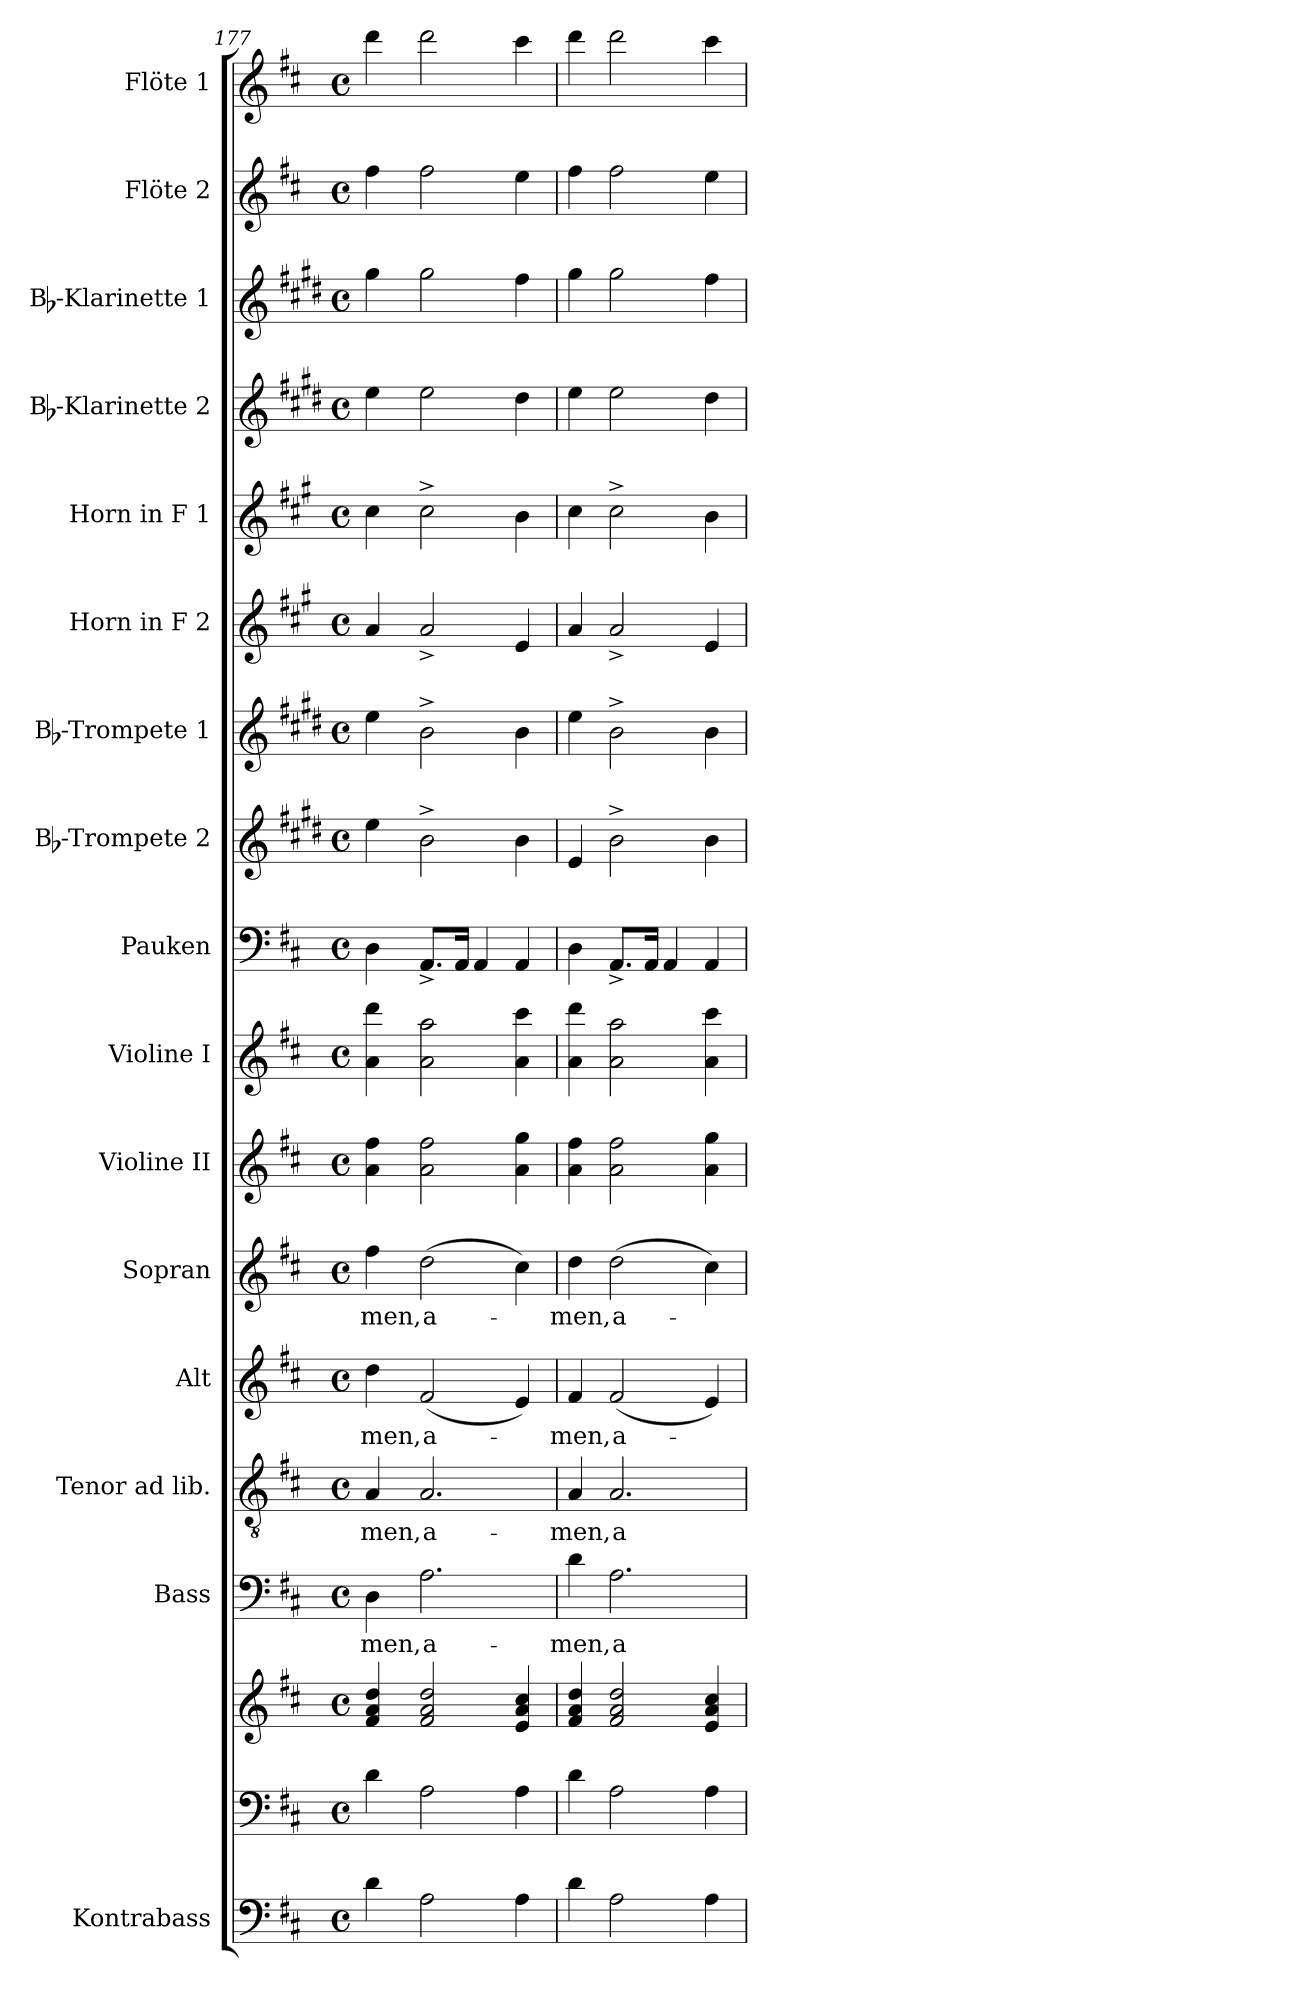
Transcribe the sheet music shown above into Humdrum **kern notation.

**kern	**kern	**kern	**kern	**text	**kern	**text	**kern	**text	**kern	**text	**kern	**kern	**kern	**kern	**kern	**kern	**kern	**kern	**kern	**kern	**kern
*part17	*part16	*part16	*part15	*part15	*part14	*part14	*part13	*part13	*part12	*part12	*part11	*part10	*part9	*part8	*part7	*part6	*part5	*part4	*part3	*part2	*part1
*staff18	*staff17	*staff16	*staff15	*staff15	*staff14	*staff14	*staff13	*staff13	*staff12	*staff12	*staff11	*staff10	*staff9	*staff8	*staff7	*staff6	*staff5	*staff4	*staff3	*staff2	*staff1
*I"Kontrabass	*	*	*I"Bass	*	*I"Tenor ad lib.	*	*I"Alt	*	*I"Sopran	*	*I"Violine II	*I"Violine I	*I"Pauken	*I"Bb-Trompete 2	*I"Bb-Trompete 1	*I"Horn in F 2	*I"Horn in F 1	*I"Bb-Klarinette 2	*I"Bb-Klarinette 1	*I"Flöte 2	*I"Flöte 1
*I'Kb.	*	*	*I'B.	*	*I'T.	*	*I'A.	*	*I'S.	*	*I'Vl. II	*I'Vl. I	*I'Pk.	*I'Bb Trp. 2	*I'Bb Trp. 1	*	*	*I'Bb Kl. 2	*I'Bb Kl. 1	*I'Fl. 2	*I'Fl. 1
*clefF4	*clefF4	*clefG2	*clefF4	*	*clefGv2	*	*clefG2	*	*clefG2	*	*clefG2	*clefG2	*clefF4	*clefG2	*clefG2	*clefG2	*clefG2	*clefG2	*clefG2	*clefG2	*clefG2
*ITrd7c12	*	*	*	*	*	*	*	*	*	*	*	*	*	*ITrd1c2	*ITrd1c2	*ITrd4c7	*ITrd4c7	*ITrd1c2	*ITrd1c2	*	*
*k[f#c#]	*k[f#c#]	*k[f#c#]	*k[f#c#]	*	*k[f#c#]	*	*k[f#c#]	*	*k[f#c#]	*	*k[f#c#]	*k[f#c#]	*k[f#c#]	*k[f#c#]	*k[f#c#]	*k[f#c#]	*k[f#c#]	*k[f#c#]	*k[f#c#]	*k[f#c#]	*k[f#c#]
*D:	*D:	*D:	*D:	*	*D:	*	*D:	*	*D:	*	*D:	*D:	*D:	*D:	*D:	*D:	*D:	*D:	*D:	*D:	*D:
*M4/4	*M4/4	*M4/4	*M4/4	*	*M4/4	*	*M4/4	*	*M4/4	*	*M4/4	*M4/4	*M4/4	*M4/4	*M4/4	*M4/4	*M4/4	*M4/4	*M4/4	*M4/4	*M4/4
*met(c)	*met(c)	*met(c)	*met(c)	*	*met(c)	*	*met(c)	*	*met(c)	*	*met(c)	*met(c)	*met(c)	*met(c)	*met(c)	*met(c)	*met(c)	*met(c)	*met(c)	*met(c)	*met(c)
=177	=177	=177	=177	=177	=177	=177	=177	=177	=177	=177	=177	=177	=177	=177	=177	=177	=177	=177	=177	=177	=177
!	!	!	!	!LO:LY:b	!	!LO:LY:b	!	!LO:LY:b	!	!LO:LY:b	!	!	!	!	!	!	!	!	!	!	!
4D\	4d\	4f#/ 4a/ 4dd/	4D\	-men,	4A/	-men,	4dd\	-men,	4ff#\	-men,	4a\ 4ff#\	4a\ 4ddd\	4D\	4dd\	4dd\	4d/	4f#\	4dd\	4ff#\	4ff#\	4ddd\
!	!	!	!	!LO:LY:b	!	!LO:LY:b	!	!LO:LY:b	!	!LO:LY:b	!	!	!	!	!	!	!	!	!	!	!
2AA\	2A\	2f#/ 2a/ 2dd/	2.A\	a-	2.A/	a-	(<2f#/	a-	(>2dd\	a-	2a\ 2ff#\	2a\ 2aa\	8.AA^</L	2a^>\	2a^>\	2d^</	2f#^>\	2dd\	2ff#\	2ff#\	2ddd\
.	.	.	.	.	.	.	.	.	.	.	.	.	16AA/Jk	.	.	.	.	.	.	.	.
.	.	.	.	.	.	.	.	.	.	.	.	.	4AA/	.	.	.	.	.	.	.	.
4AA\	4A\	4e/ 4a/ 4cc#/	.	.	.	.	4e/)	.	4cc#\)	.	4a\ 4gg\	4a\ 4ccc#\	4AA/	4a\	4a\	4A/	4e\	4cc#\	4ee\	4ee\	4ccc#\
=178	=178	=178	=178	=178	=178	=178	=178	=178	=178	=178	=178	=178	=178	=178	=178	=178	=178	=178	=178	=178	=178
!	!	!	!	!LO:LY:b	!	!LO:LY:b	!	!LO:LY:b	!	!LO:LY:b	!	!	!	!	!	!	!	!	!	!	!
4D\	4d\	4f#/ 4a/ 4dd/	4d\	-men,	4A/	-men,	4f#/	-men,	4dd\	-men,	4a\ 4ff#\	4a\ 4ddd\	4D\	4d/	4dd\	4d/	4f#\	4dd\	4ff#\	4ff#\	4ddd\
!	!	!	!	!LO:LY:b	!	!LO:LY:b	!	!LO:LY:b	!	!LO:LY:b	!	!	!	!	!	!	!	!	!	!	!
2AA\	2A\	2f#/ 2a/ 2dd/	2.A\	a-	2.A/	a-	(<2f#/	a-	(>2dd\	a-	2a\ 2ff#\	2a\ 2aa\	8.AA^</L	2a^>\	2a^>\	2d^</	2f#^>\	2dd\	2ff#\	2ff#\	2ddd\
.	.	.	.	.	.	.	.	.	.	.	.	.	16AA/Jk	.	.	.	.	.	.	.	.
.	.	.	.	.	.	.	.	.	.	.	.	.	4AA/	.	.	.	.	.	.	.	.
4AA\	4A\	4e/ 4a/ 4cc#/	.	.	.	.	4e/)	.	4cc#\)	.	4a\ 4gg\	4a\ 4ccc#\	4AA/	4a\	4a\	4A/	4e\	4cc#\	4ee\	4ee\	4ccc#\
=	=	=	=	=	=	=	=	=	=	=	=	=	=	=	=	=	=	=	=	=	=
*-	*-	*-	*-	*-	*-	*-	*-	*-	*-	*-	*-	*-	*-	*-	*-	*-	*-	*-	*-	*-	*-
